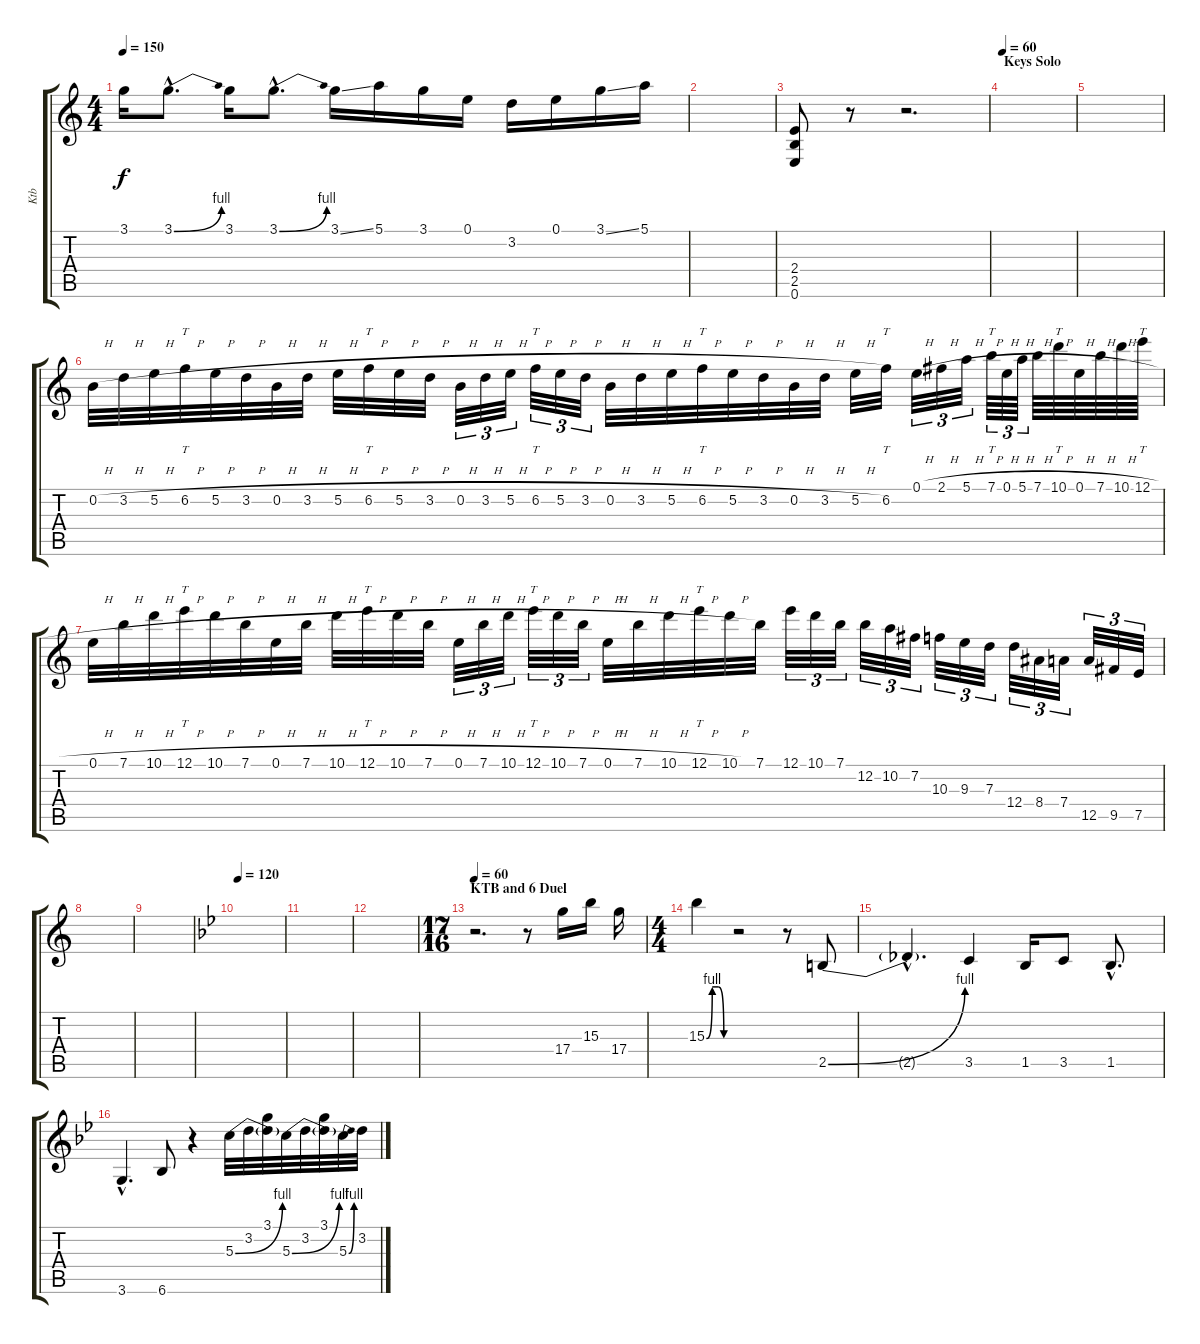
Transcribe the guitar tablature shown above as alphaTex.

\track ("Ktb" "Ktb") {instrument distortionguitar}
\staff {score tabs}
\tuning (E4 B3 G3 D3 A2 E2) {hide}
\ts (4 4)
\tempo 150
\clef g2
\ks c
3.1.16{dy f} 3.1{be (bend 0 0 60 4) hac}.8{d instrument guitarharmonics} 3.1.16{instrument distortionguitar} 3.1{be (bend 0 0 60 4) hac}.8{d instrument guitarharmonics} 3.1{ss}.16{instrument distortionguitar} 5.1.16 3.1.16 0.1.16 3.2.16 0.1.16 3.1{ss}.16 5.1.16 |
|
(2.4 2.5 0.6).8 r.8 r.2{d} |
\section ("" "Keys Solo ")
\tempo 60
|
|
0.2{h}.32 3.2{h}.32 5.2{h}.32 6.2{h}.32{tt} 5.2{h}.32 3.2{h}.32 0.2{h}.32 3.2{h}.32 5.2{h}.32 6.2{h}.32{tt} 5.2{h}.32 3.2{h}.32 0.2{h}.32{tu (3 2)} 3.2{h}.32{tu (3 2)} 5.2{h}.32{tu (3 2)} 6.2{h}.32{tt tu (3 2)} 5.2{h}.32{tu (3 2)} 3.2{h}.32{tu (3 2)} 0.2{h}.32 3.2{h}.32 5.2{h}.32 6.2{h}.32{tt} 5.2{h}.32 3.2{h}.32 0.2{h}.32 3.2{h}.32 5.2{h}.32 6.2.32{tt} 0.1{h}.32{tu (3 2)} 2.1{h}.32{tu (3 2)} 5.1{h}.32{tu (3 2)} 7.1{h}.64{tt tu (3 2)} 0.1{h}.64{tu (3 2)} 5.1{h}.64{tu (3 2)} 7.1{h}.64 10.1{h}.64{tt} 0.1{h}.64 7.1{h}.64 10.1{h}.64 12.1{h}.64{tt} |
0.1{h}.32 7.1{h}.32 10.1{h}.32 12.1{h}.32{tt} 10.1{h}.32 7.1{h}.32 0.1{h}.32 7.1{h}.32 10.1{h}.32 12.1{h}.32{tt} 10.1{h}.32 7.1{h}.32 0.1{h}.32{tu (3 2)} 7.1{h}.32{tu (3 2)} 10.1{h}.32{tu (3 2)} 12.1{h}.32{tt tu (3 2)} 10.1{h}.32{tu (3 2)} 7.1{h}.32{tu (3 2)} 0.1{h}.32 7.1{h}.32 10.1{h}.32 12.1{h}.32{tt} 10.1{h}.32 7.1.32 12.1.32{tu (3 2)} 10.1.32{tu (3 2)} 7.1.32{tu (3 2)} 12.2.32{tu (3 2)} 10.2.32{tu (3 2)} 7.2.32{tu (3 2)} 10.3.32{tu (3 2)} 9.3.32{tu (3 2)} 7.3.32{tu (3 2)} 12.4.32{tu (3 2)} 8.4.32{tu (3 2)} 7.4.32{tu (3 2)} 12.5.32{tu (3 2)} 9.5.32{tu (3 2)} 7.5.32{tu (3 2)} |
|
|
\tempo 120
\ks gminor
|
|
|
\ts (17 16)
\section ("" "KTB and 6 Duel")
\tempo 60
r.2{d instrument overdrivenguitar} r.8 17.4.16 15.3.16 17.4.16 |
\ts (4 4)
15.3{be (custom 0 0 15 4 30 4 45 0 60 0)}.4 r.2 r.8 2.5{be (bend 0 0 60 4)}.8 |
2.5{hac t}.4{d} 3.5.4 1.5.16 3.5.8 1.5{hac}.8{d} |
3.6{hac}.4{d} 6.6.8 r.4 5.3{be (bend 0 0 60 4)}.32 3.2.32 (3.1 5.3{t}).32 5.3{be (bend 0 0 60 4)}.32 3.2.32 (3.1 5.3{t}).32 5.3{be (bend 0 0 60 4)}.32 3.2.32
